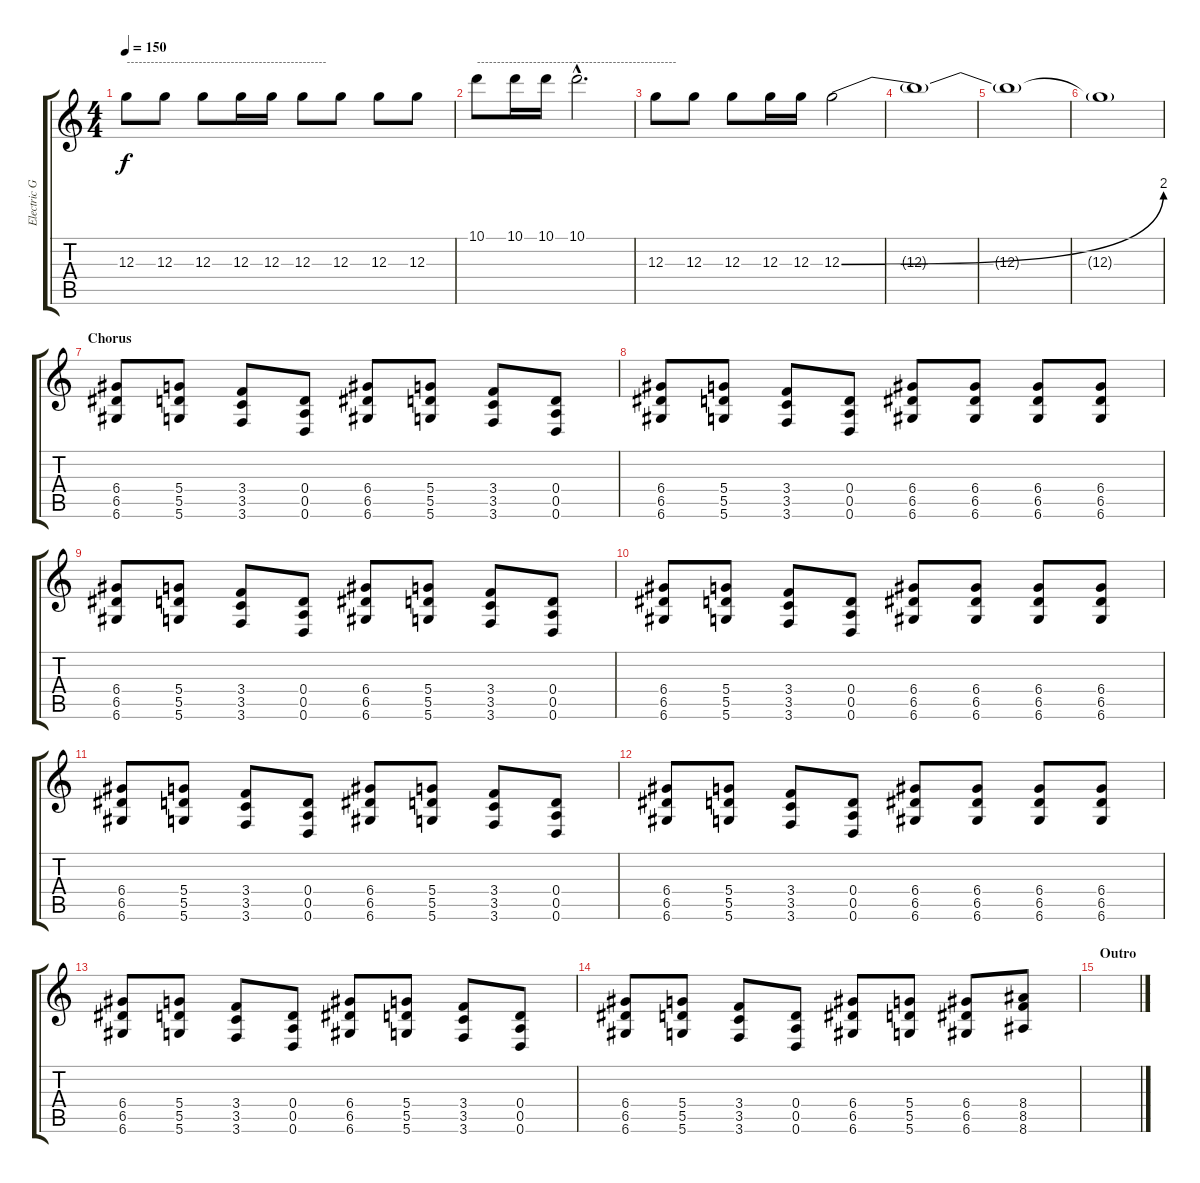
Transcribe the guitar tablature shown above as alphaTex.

\track ("Electric Guitar 1" "Electric G") {instrument overdrivenguitar}
\staff {score tabs}
\tuning (E4 B3 G3 D3 A2 D2) {hide}
\ts (4 4)
\tempo 150
\clef g2
\ks c
12.3.8{txt "--------------------------------------------------" dy f} 12.3.8 12.3.8 12.3.16 12.3.16 12.3.8 12.3.8 12.3.8 12.3.8 |
10.1.8{txt "--------------------------------------------------"} 10.1.16 10.1.16 10.1{hac}.2{d} |
12.3.8 12.3.8 12.3.8 12.3.16 12.3.16 12.3{be (bend 0 0 60 8)}.2 |
12.3{t}.1 |
12.3{t}.1 |
12.3{t}.1 |
\section ("" "Chorus")
(6.4 6.5 6.6).8 (5.4 5.5 5.6).8 (3.4 3.5 3.6).8 (0.4 0.5 0.6).8 (6.4 6.5 6.6).8 (5.4 5.5 5.6).8 (3.4 3.5 3.6).8 (0.4 0.5 0.6).8 |
(6.4 6.5 6.6).8 (5.4 5.5 5.6).8 (3.4 3.5 3.6).8 (0.4 0.5 0.6).8 (6.4 6.5 6.6).8 (6.4 6.5 6.6).8 (6.4 6.5 6.6).8 (6.4 6.5 6.6).8 |
(6.4 6.5 6.6).8 (5.4 5.5 5.6).8 (3.4 3.5 3.6).8 (0.4 0.5 0.6).8 (6.4 6.5 6.6).8 (5.4 5.5 5.6).8 (3.4 3.5 3.6).8 (0.4 0.5 0.6).8 |
(6.4 6.5 6.6).8 (5.4 5.5 5.6).8 (3.4 3.5 3.6).8 (0.4 0.5 0.6).8 (6.4 6.5 6.6).8 (6.4 6.5 6.6).8 (6.4 6.5 6.6).8 (6.4 6.5 6.6).8 |
(6.4 6.5 6.6).8 (5.4 5.5 5.6).8 (3.4 3.5 3.6).8 (0.4 0.5 0.6).8 (6.4 6.5 6.6).8 (5.4 5.5 5.6).8 (3.4 3.5 3.6).8 (0.4 0.5 0.6).8 |
(6.4 6.5 6.6).8 (5.4 5.5 5.6).8 (3.4 3.5 3.6).8 (0.4 0.5 0.6).8 (6.4 6.5 6.6).8 (6.4 6.5 6.6).8 (6.4 6.5 6.6).8 (6.4 6.5 6.6).8 |
(6.4 6.5 6.6).8 (5.4 5.5 5.6).8 (3.4 3.5 3.6).8 (0.4 0.5 0.6).8 (6.4 6.5 6.6).8 (5.4 5.5 5.6).8 (3.4 3.5 3.6).8 (0.4 0.5 0.6).8 |
(6.4 6.5 6.6).8 (5.4 5.5 5.6).8 (3.4 3.5 3.6).8 (0.4 0.5 0.6).8 (6.4 6.5 6.6).8 (5.4 5.5 5.6).8 (6.4 6.5 6.6).8 (8.4 8.5 8.6).8 |
\section ("" "Outro")
